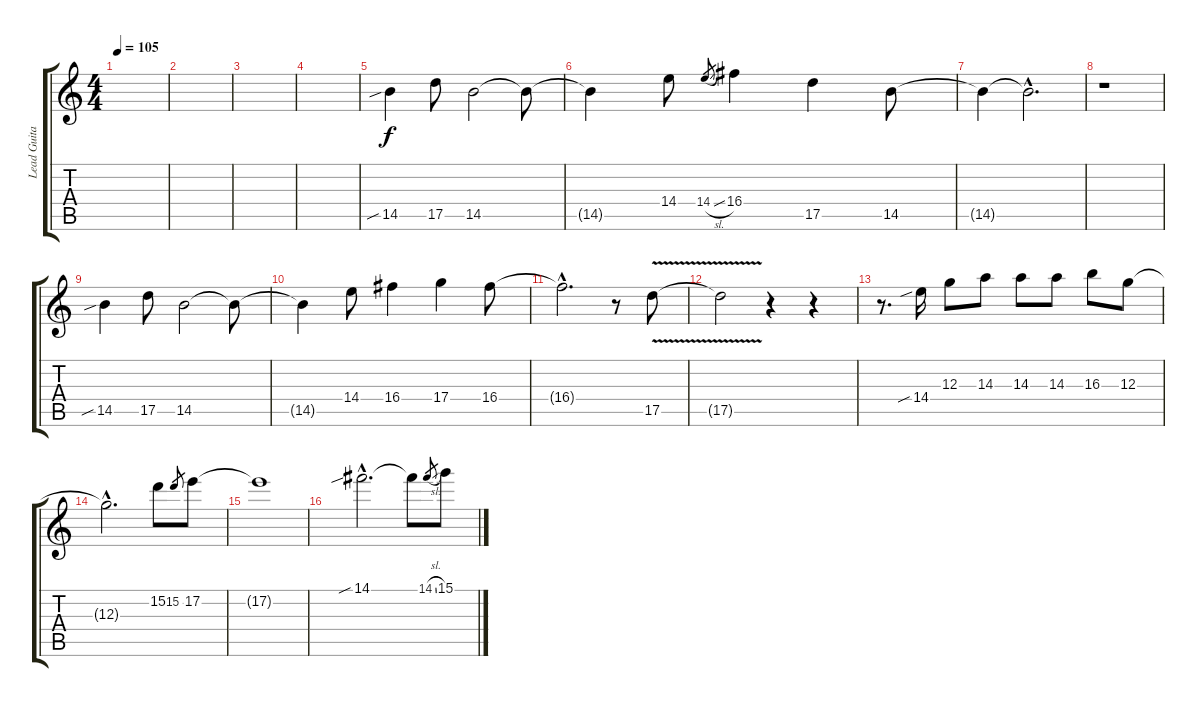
\track ("Lead Guitar" "Lead Guita") {instrument distortionguitar}
\staff {score tabs}
\tuning (E4 B3 G3 D3 A2 E2) {hide}
\ts (4 4)
\tempo 105
\clef g2
\ks c
|
|
|
|
14.5{sib}.4 17.5.8 14.5.2 14.5{t}.8 |
14.5{t}.4 14.4.8 14.4{sl}.8{gr} 16.4.4 17.5.4 14.5.8 |
14.5{t}.4 14.5{hac t}.2{d} |
r.1 |
14.5{sib}.4 17.5.8 14.5.2 14.5{t}.8 |
14.5{t}.4 14.4.8 16.4.4 17.4.4 16.4.8 |
16.4{hac t}.2{d} r.8 17.5{v}.8 |
17.5{t}.2 r.4 r.4 |
r.8{d} 14.4{sib}.16 12.3.8 14.3.8 14.3.8 14.3.8 16.3.8 12.3.8 |
12.3{hac t}.2{d} 15.2.8 15.2.8{gr} 17.2.8 |
17.2{t}.1 |
14.1{sib hac}.2{d} 14.1{t}.8 14.1{sl}.8{gr} 15.1{h}.8
